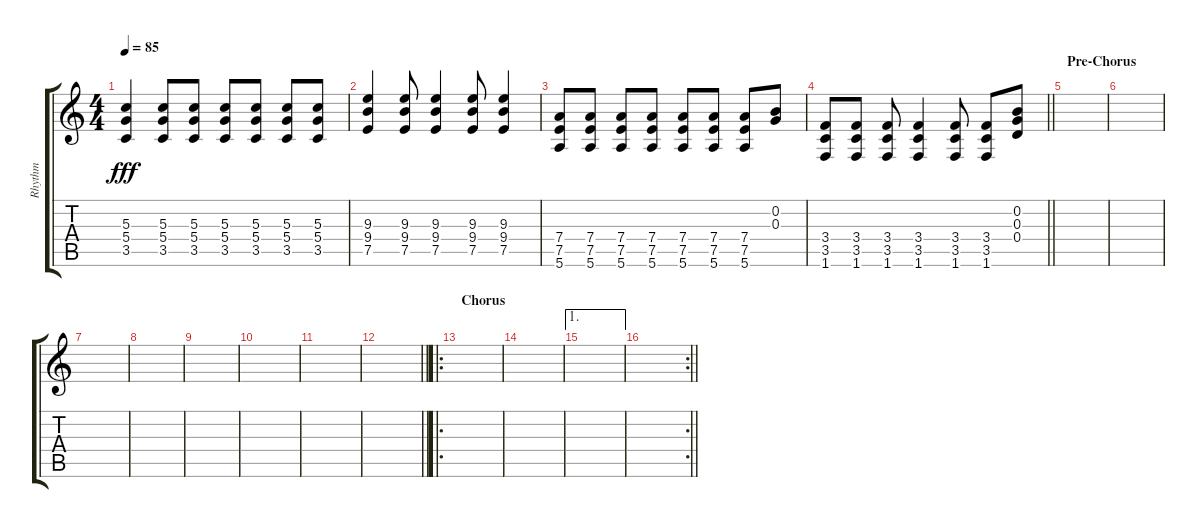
\track ("Rhythm" "Rhythm") {instrument acousticguitarsteel}
\staff {score tabs}
\tuning (E4 B3 G3 D3 A2 E2) {hide}
\ts (4 4)
\tempo 85
\clef g2
\ks c
(5.3 5.4 3.5).4{dy fff instrument distortionguitar} (5.3 5.4 3.5).8 (5.3 5.4 3.5).8 (5.3 5.4 3.5).8 (5.3 5.4 3.5).8 (5.3 5.4 3.5).8 (5.3 5.4 3.5).8 |
(9.3 9.4 7.5).4 (9.3 9.4 7.5).8 (9.3 9.4 7.5).4 (9.3 9.4 7.5).8 (9.3 9.4 7.5).4 |
(7.4 7.5 5.6).8 (7.4 7.5 5.6).8 (7.4 7.5 5.6).8 (7.4 7.5 5.6).8 (7.4 7.5 5.6).8 (7.4 7.5 5.6).8 (7.4 7.5 5.6).8 (0.2 0.3).8 |
\barLineRight lightlight
(3.4 3.5 1.6).8 (3.4 3.5 1.6).8 (3.4 3.5 1.6).8 (3.4 3.5 1.6).4 (3.4 3.5 1.6).8 (3.4 3.5 1.6).8 (0.2 0.3 0.4).8 |
\section ("" "Pre-Chorus")
|
|
|
|
|
|
|
\barLineRight lightlight
|
\ro
\section ("" "Chorus")
|
|
\ae 1
|
\rc 2
\barLineRight lightlight
